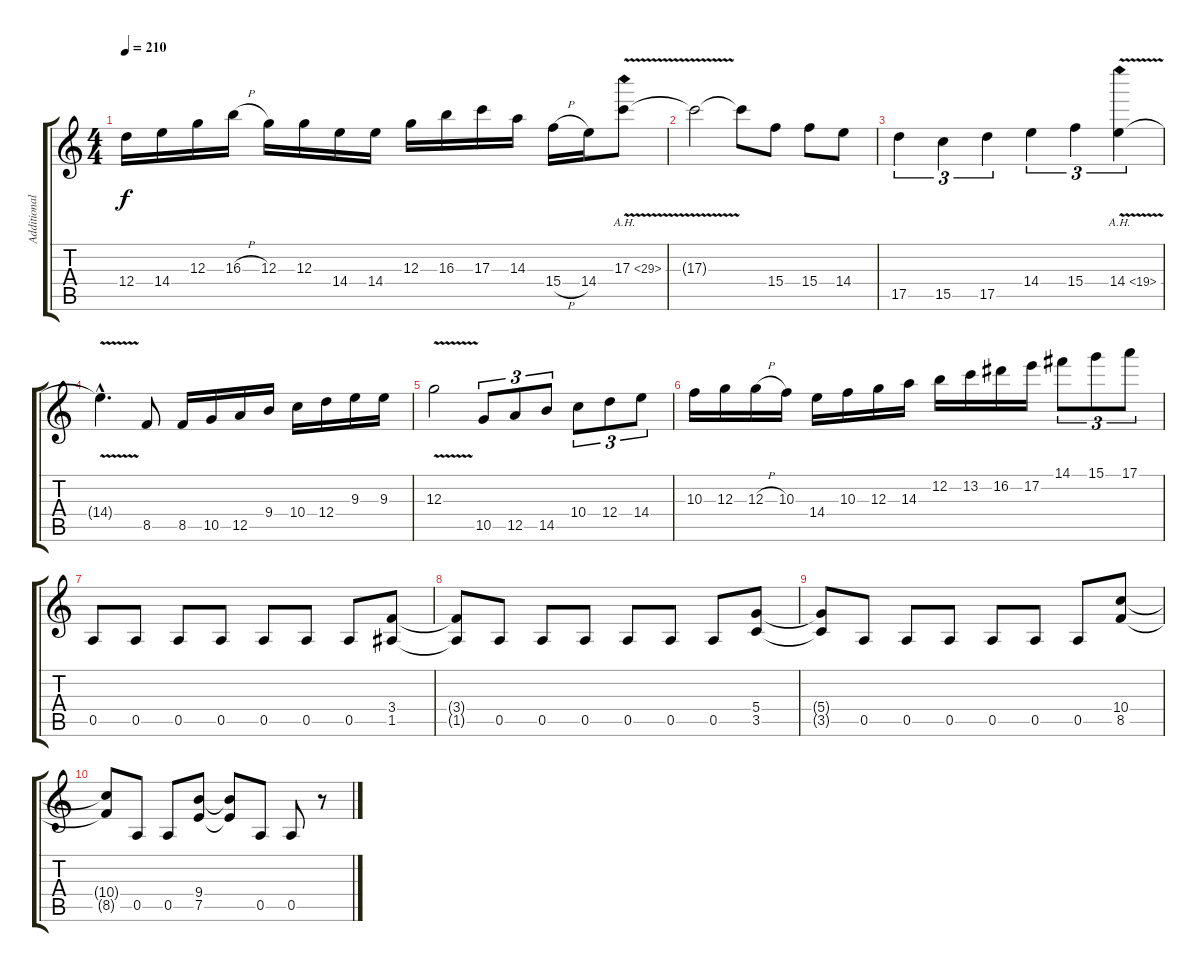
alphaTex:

\track ("Additional Guitar (Jeff Young)" "Additional") {instrument distortionguitar}
\staff {score tabs}
\tuning (E4 B3 G3 D3 A2 E2) {hide}
\ts (4 4)
\tempo 210
\clef g2
\ks c
12.4.16{dy f} 14.4.16 12.3.16 16.3{h}.16 12.3.16 12.3.16 14.4.16 14.4.16 12.3.16 16.3.16 17.3.16 14.3.16 15.4{h}.16 14.4.16 17.3{ah 12 v}.8 |
17.3{t}.2 17.3{t}.8 15.4.8 15.4.8 14.4.8 |
17.5.4{tu (3 2)} 15.5.4{tu (3 2)} 17.5.4{tu (3 2)} 14.4.4{tu (3 2)} 15.4.4{tu (3 2)} 14.4{ah 5 v}.4{tu (3 2)} |
14.4{hac t}.4{d} 8.5.8 8.5.16 10.5.16 12.5.16 9.4.16 10.4.16 12.4.16 9.3.16 9.3.16 |
12.3{v}.2 10.5.8{tu (3 2)} 12.5.8{tu (3 2)} 14.5.8{tu (3 2)} 10.4.8{tu (3 2)} 12.4.8{tu (3 2)} 14.4.8{tu (3 2)} |
10.3.16{balance 8} 12.3.16 12.3{h}.16 10.3.16 14.4.16 10.3.16 12.3.16 14.3.16 12.2.16 13.2.16 16.2.16 17.2.16 14.1.8{tu (3 2)} 15.1.8{tu (3 2)} 17.1.8{tu (3 2)} |
0.5.8 0.5.8 0.5.8 0.5.8 0.5.8 0.5.8 0.5.8 (3.4 1.5).8 |
(3.4{t} 1.5{t}).8 0.5.8 0.5.8 0.5.8 0.5.8 0.5.8 0.5.8 (5.4 3.5).8 |
(5.4{t} 3.5{t}).8 0.5.8 0.5.8 0.5.8 0.5.8 0.5.8 0.5.8 (10.4 8.5).8 |
(10.4{t} 8.5{t}).8 0.5.8 0.5.8 (9.4 7.5).8 (9.4{t} 7.5{t}).8 0.5.8 0.5.8 r.8
